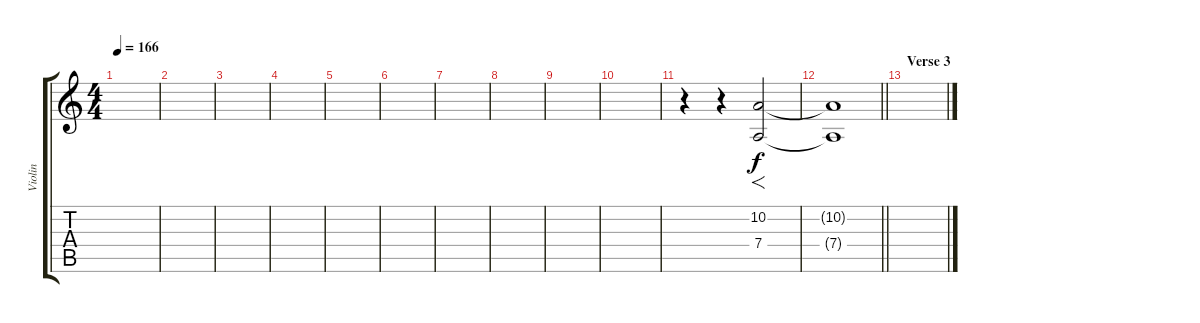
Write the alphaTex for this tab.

\track ("Violin" "Violin") {instrument violin}
\staff {score tabs}
\tuning (E4 B3 G3 D3 A2 E2) {hide}
\ts (4 4)
\tempo 166
\clef g2
\ks c
|
|
|
|
|
|
|
|
|
|
r.4 r.4 (10.2 7.4).2{f} |
\barLineRight lightlight
(10.2{t} 7.4{t}).1{dy f} |
\section ("" "Verse 3")
